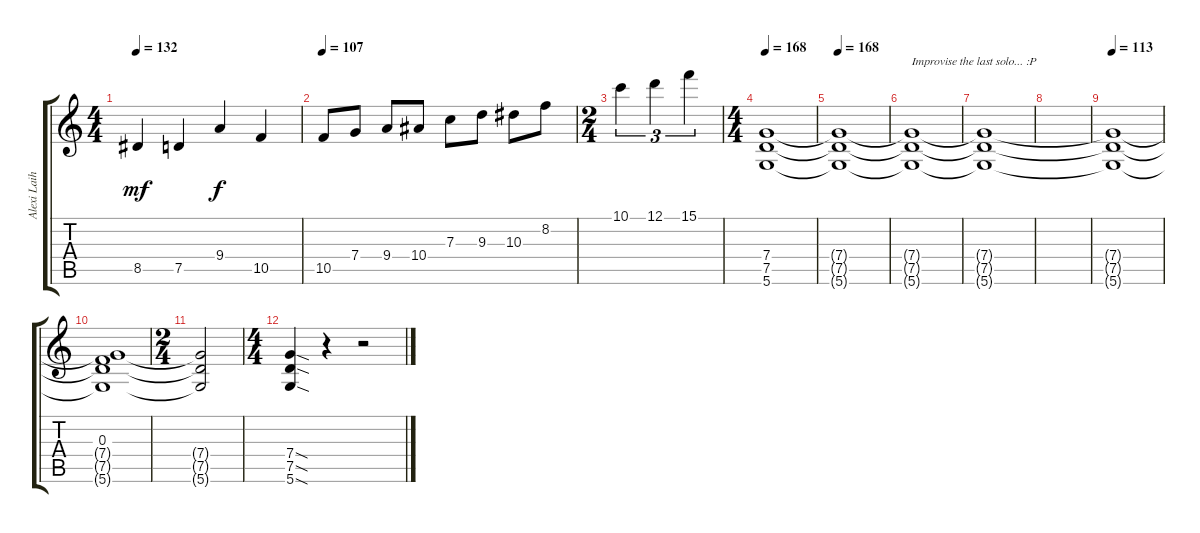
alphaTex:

\track ("Alexi Laiho" "Alexi Laih") {instrument distortionguitar}
\staff {score tabs}
\tuning (D4 A3 F3 C3 G2 D2) {hide}
\ts (4 4)
\tempo 132
\clef g2
\ks c
8.5.4{dy mf} 7.5.4 9.4.4{dy f} 10.5.4 |
\tempo 107
10.5.8 7.4.8 9.4.8 10.4.8 7.3.8 9.3.8 10.3.8 8.2.8 |
\ts (2 4)
10.1.4{tu (3 2)} 12.1.4{tu (3 2)} 15.1.4{tu (3 2)} |
\ts (4 4)
\tempo 168
(7.4 7.5 5.6).1 |
\tempo 168
(7.4{t} 7.5{t} 5.6{t}).1 |
(7.4{t} 7.5{t} 5.6{t}).1{txt "Improvise the last solo... :P"} |
(7.4{t} 7.5{t} 5.6{t}).1 |
|
\tempo 113
(7.4{t} 7.5{t} 5.6{t}).1 |
(0.3 7.4{t} 7.5{t} 5.6{t}).1 |
\ts (2 4)
(7.4{t} 7.5{t} 5.6{t}).2 |
\ts (4 4)
(7.4{sod} 7.5{sod} 5.6{sod}).4 r.4 r.2
